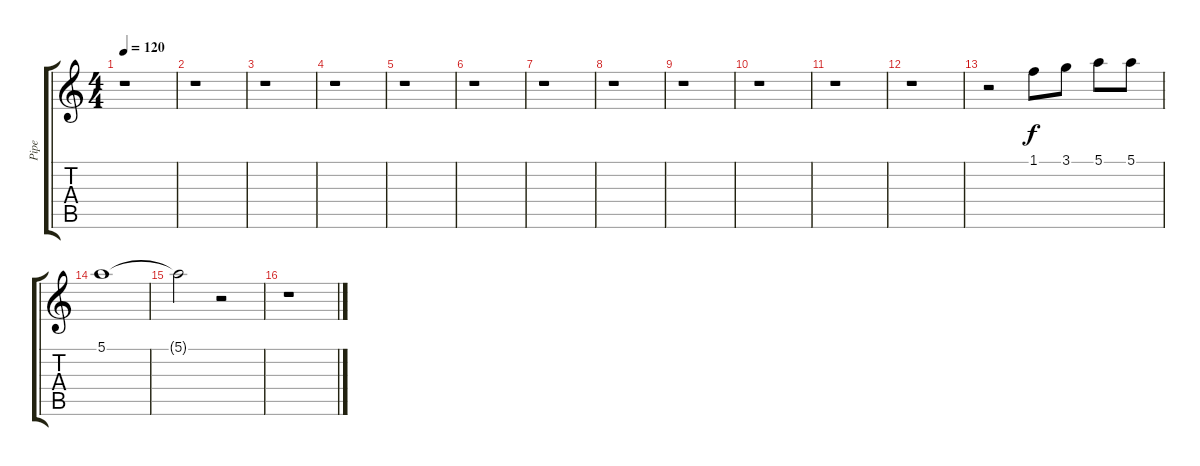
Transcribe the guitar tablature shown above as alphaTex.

\track ("Pipe" "Pipe") {instrument panflute}
\staff {score tabs}
\tuning (E5 B4 G4 D4 A3 E3) {hide}
\ts (4 4)
\tempo 120
\clef g2
\ks c
r.1{dy f} |
r.1 |
r.1 |
r.1 |
r.1 |
r.1 |
r.1 |
r.1 |
r.1 |
r.1 |
r.1 |
r.1 |
r.2 1.1.8 3.1.8 5.1.8 5.1.8 |
5.1.1 |
5.1{t}.2 r.2 |
r.1
